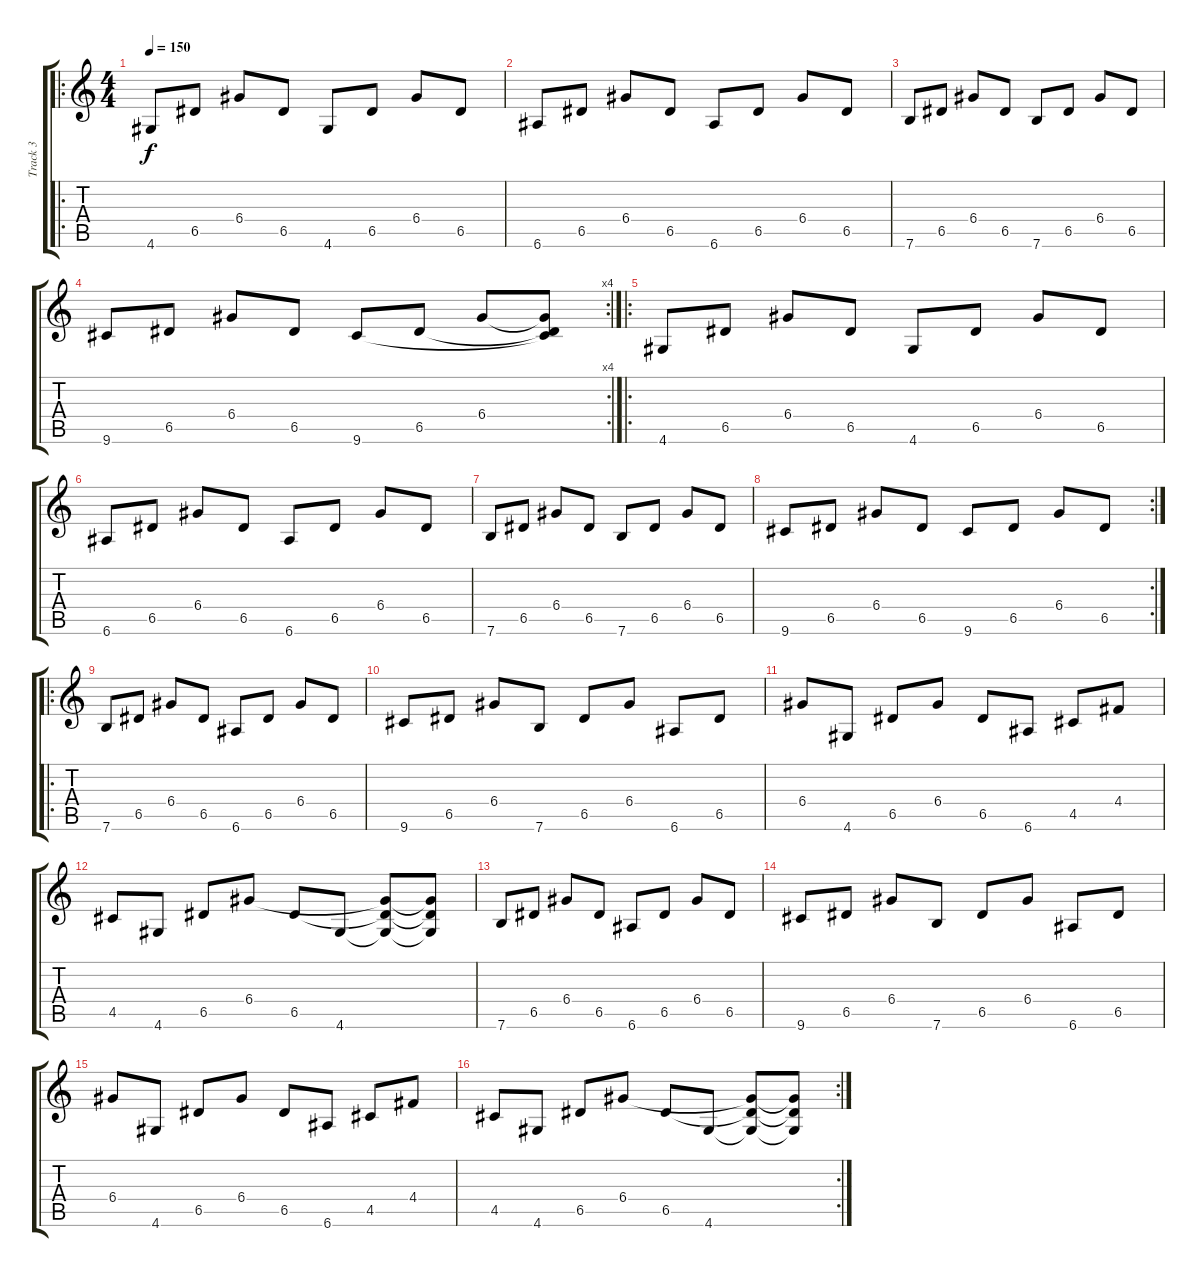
\track ("Track 3" "Track 3") {instrument acousticguitarnylon}
\staff {score tabs}
\tuning (E4 B3 G3 D3 A2 E2) {hide}
\ro
\ts (4 4)
\tempo 150
\clef g2
\ks c
4.6.8{dy f} 6.5.8 6.4.8 6.5.8 4.6.8 6.5.8 6.4.8 6.5.8 |
6.6.8 6.5.8 6.4.8 6.5.8 6.6.8 6.5.8 6.4.8 6.5.8 |
7.6.8 6.5.8 6.4.8 6.5.8 7.6.8 6.5.8 6.4.8 6.5.8 |
\rc 4
9.6.8 6.5.8 6.4.8 6.5.8 9.6.8 6.5.8 6.4.8 (6.4{t} 6.5{t} 9.6{t}).8 |
\ro
4.6.8 6.5.8 6.4.8 6.5.8 4.6.8 6.5.8 6.4.8 6.5.8 |
6.6.8 6.5.8 6.4.8 6.5.8 6.6.8 6.5.8 6.4.8 6.5.8 |
7.6.8 6.5.8 6.4.8 6.5.8 7.6.8 6.5.8 6.4.8 6.5.8 |
\rc 2
9.6.8 6.5.8 6.4.8 6.5.8 9.6.8 6.5.8 6.4.8 6.5.8 |
\ro
7.6.8 6.5.8 6.4.8 6.5.8 6.6.8 6.5.8 6.4.8 6.5.8 |
9.6.8 6.5.8 6.4.8 7.6.8 6.5.8 6.4.8 6.6.8 6.5.8 |
6.4.8 4.6.8 6.5.8 6.4.8 6.5.8 6.6.8 4.5.8 4.4.8 |
4.5.8 4.6.8 6.5.8 6.4.8 6.5.8 4.6.8 (6.4{t} 6.5{t} 4.6{t}).8 (6.4{t} 6.5{t} 4.6{t}).8 |
7.6.8 6.5.8 6.4.8 6.5.8 6.6.8 6.5.8 6.4.8 6.5.8 |
9.6.8 6.5.8 6.4.8 7.6.8 6.5.8 6.4.8 6.6.8 6.5.8 |
6.4.8 4.6.8 6.5.8 6.4.8 6.5.8 6.6.8 4.5.8 4.4.8 |
\rc 2
4.5.8 4.6.8 6.5.8 6.4.8 6.5.8 4.6.8 (6.4{t} 6.5{t} 4.6{t}).8 (6.4{t} 6.5{t} 4.6{t}).8
